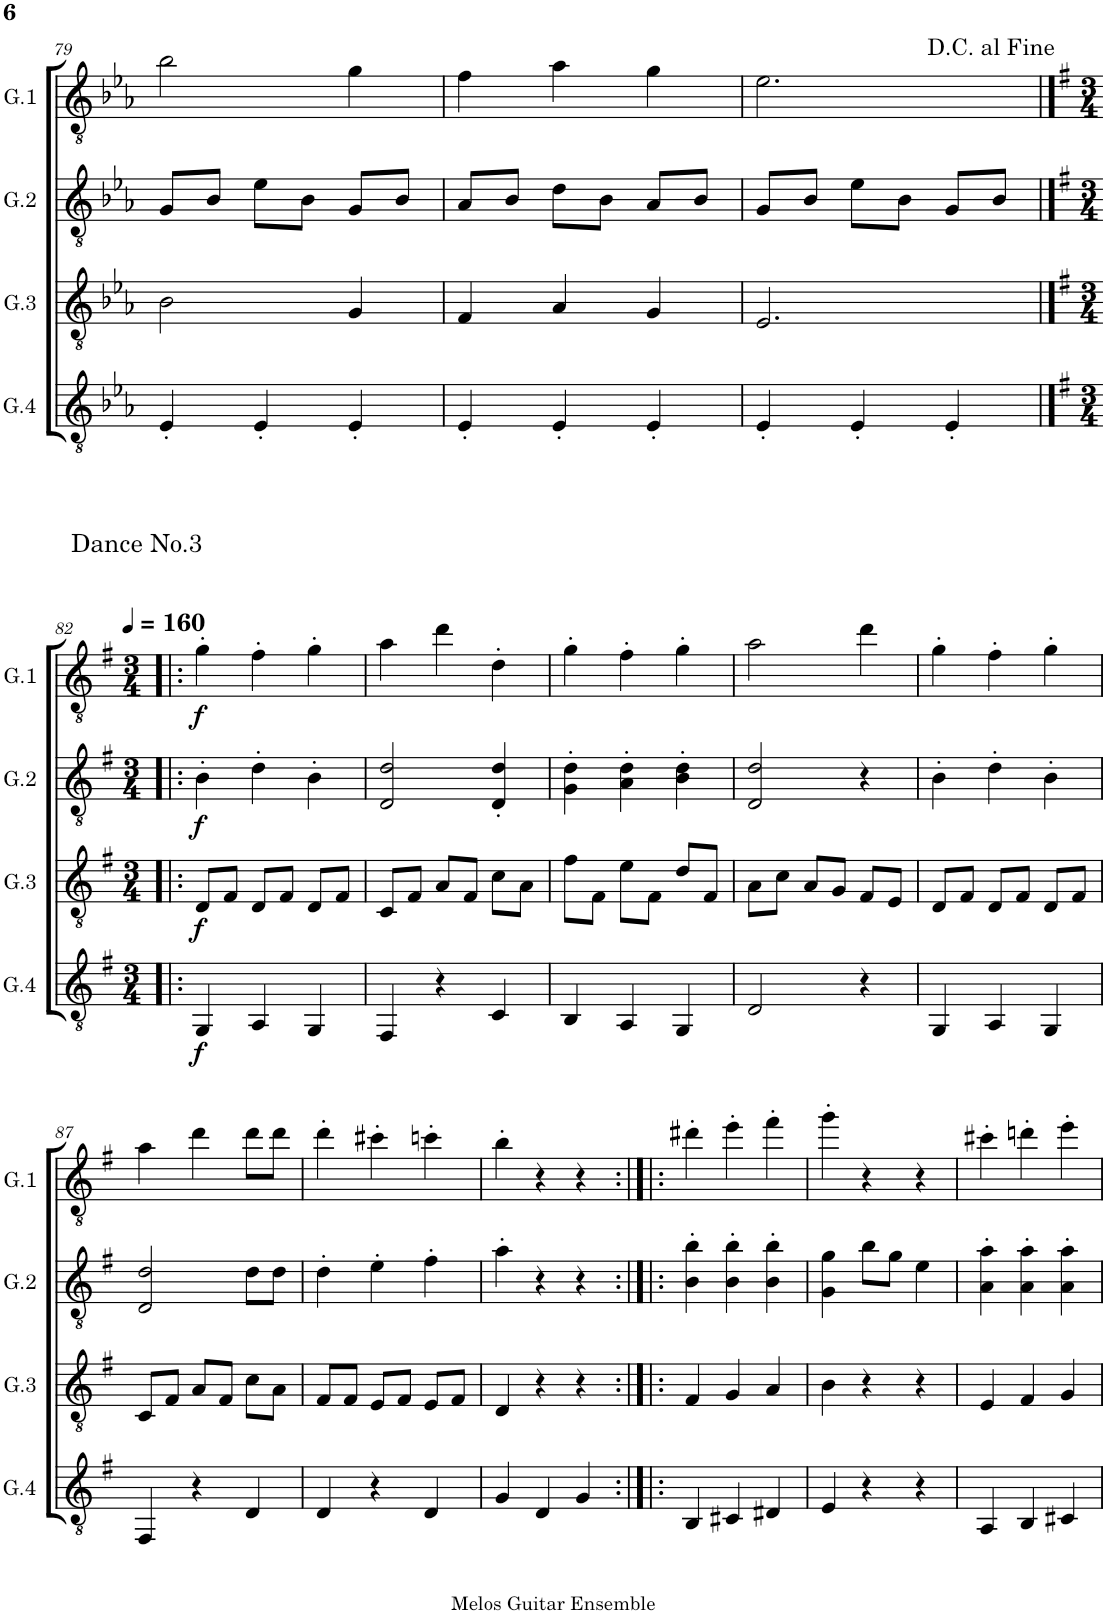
**kern	**dynam	**kern	**dynam	**kern	**dynam	**kern	**dynam
*part4	*part4	*part3	*part3	*part2	*part2	*part1	*part1
*staff4	*staff4	*staff3	*staff3	*staff2	*staff2	*staff1	*staff1
*I"G.4	*	*I"G.3	*	*I"G.2	*	*I"G.1	*
*I'G.4	*	*I'G.3	*	*I'G.2	*	*I'G.1	*
!!LO:PB:g=z
*clefGv2	*	*clefGv2	*	*clefGv2	*	*clefGv2	*
*k[b-e-a-]	*	*k[b-e-a-]	*	*k[b-e-a-]	*	*k[b-e-a-]	*
*M3/4	*	*M3/4	*	*M3/4	*	*M3/4	*
=79	=79	=79	=79	=79	=79	=79	=79
4E-'/	.	2B-\	.	8G/L	.	2b-\	.
.	.	.	.	8B-/J	.	.	.
4E-'/	.	.	.	8e-\L	.	.	.
.	.	.	.	8B-\J	.	.	.
4E-'/	.	4G/	.	8G/L	.	4g\	.
.	.	.	.	8B-/J	.	.	.
=80	=80	=80	=80	=80	=80	=80	=80
4E-'/	.	4F/	.	8A-/L	.	4f\	.
.	.	.	.	8B-/J	.	.	.
4E-'/	.	4A-/	.	8d\L	.	4a-\	.
.	.	.	.	8B-\J	.	.	.
4E-'/	.	4G/	.	8A-/L	.	4g\	.
.	.	.	.	8B-/J	.	.	.
=81	=81	=81	=81	=81	=81	=81	=81
4E-'/	.	2.E-/	.	8G/L	.	2.e-\	.
.	.	.	.	8B-/J	.	.	.
4E-'/	.	.	.	8e-\L	.	.	.
.	.	.	.	8B-\J	.	.	.
4E-'/	.	.	.	8G/L	.	.	.
.	.	.	.	8B-/J	.	.	.
!!LO:LB:g=z
=82|!:	=82|!:	=82|!:	=82|!:	=82|!:	=82|!:	=82|!:	=82|!:
*k[f#]	*	*k[f#]	*	*k[f#]	*	*k[f#]	*
*M3/4	*	*M3/4	*	*M3/4	*	*M3/4	*
*	*	*	*	*	*	*MM160	*
!	!LO:DY:b	!	!LO:DY:b	!	!LO:DY:b	!	!LO:DY:b
4GG/	f	8D/L	f	4B'\	f	4g'\	f
.	.	8F#/J	.	.	.	.	.
4AA/	.	8D/L	.	4d'\	.	4f#'\	.
.	.	8F#/J	.	.	.	.	.
4GG/	.	8D/L	.	4B'\	.	4g'\	.
.	.	8F#/J	.	.	.	.	.
=83	=83	=83	=83	=83	=83	=83	=83
4FF#/	.	8C/L	.	2D/ 2d/	.	4a\	.
.	.	8F#/J	.	.	.	.	.
4r	.	8A/L	.	.	.	4dd\	.
.	.	8F#/J	.	.	.	.	.
4C/	.	8c\L	.	4D/' 4d/'	.	4d'\	.
.	.	8A\J	.	.	.	.	.
=84	=84	=84	=84	=84	=84	=84	=84
4BB/	.	8f#\L	.	4G\' 4d\'	.	4g'\	.
.	.	8F#\J	.	.	.	.	.
4AA/	.	8e\L	.	4A\' 4d\'	.	4f#'\	.
.	.	8F#\J	.	.	.	.	.
4GG/	.	8d/L	.	4B\' 4d\'	.	4g'\	.
.	.	8F#/J	.	.	.	.	.
=85	=85	=85	=85	=85	=85	=85	=85
2D/	.	8A\L	.	2D/ 2d/	.	2a\	.
.	.	8c\J	.	.	.	.	.
.	.	8A/L	.	.	.	.	.
.	.	8G/J	.	.	.	.	.
4r	.	8F#/L	.	4r	.	4dd\	.
.	.	8E/J	.	.	.	.	.
=86	=86	=86	=86	=86	=86	=86	=86
4GG/	.	8D/L	.	4B'\	.	4g'\	.
.	.	8F#/J	.	.	.	.	.
4AA/	.	8D/L	.	4d'\	.	4f#'\	.
.	.	8F#/J	.	.	.	.	.
4GG/	.	8D/L	.	4B'\	.	4g'\	.
.	.	8F#/J	.	.	.	.	.
!!LO:LB:g=z
=87	=87	=87	=87	=87	=87	=87	=87
4FF#/	.	8C/L	.	2D/ 2d/	.	4a\	.
.	.	8F#/J	.	.	.	.	.
4r	.	8A/L	.	.	.	4dd\	.
.	.	8F#/J	.	.	.	.	.
4D/	.	8c\L	.	8d\L	.	8dd\L	.
.	.	8A\J	.	8d\J	.	8dd\J	.
=88	=88	=88	=88	=88	=88	=88	=88
4D/	.	8F#/L	.	4d'\	.	4dd'\	.
.	.	8F#/J	.	.	.	.	.
4r	.	8E/L	.	4e'\	.	4cc#X'\	.
.	.	8F#/J	.	.	.	.	.
4D/	.	8E/L	.	4f#'\	.	4ccn'\	.
.	.	8F#/J	.	.	.	.	.
=89	=89	=89	=89	=89	=89	=89	=89
4G/	.	4D/	.	4a'\	.	4b'\	.
4D/	.	4r	.	4r	.	4r	.
4G/	.	4r	.	4r	.	4r	.
=90:|!|:	=90:|!|:	=90:|!|:	=90:|!|:	=90:|!|:	=90:|!|:	=90:|!|:	=90:|!|:
4BB/	.	4F#/	.	4B\' 4b\'	.	4dd#X'\	.
4C#X/	.	4G/	.	4B\' 4b\'	.	4ee'\	.
4D#X/	.	4A/	.	4B\' 4b\'	.	4ff#'\	.
=91	=91	=91	=91	=91	=91	=91	=91
4E/	.	4B\	.	4G\ 4g\	.	4gg'\	.
4r	.	4r	.	8b\L	.	4r	.
.	.	.	.	8g\J	.	.	.
4r	.	4r	.	4e\	.	4r	.
=92	=92	=92	=92	=92	=92	=92	=92
4AA/	.	4E/	.	4A\' 4a\'	.	4cc#X'\	.
4BB/	.	4F#/	.	4A\' 4a\'	.	4ddn'\	.
4C#X/	.	4G/	.	4A\' 4a\'	.	4ee'\	.
=	=	=	=	=	=	=	=
*-	*-	*-	*-	*-	*-	*-	*-
